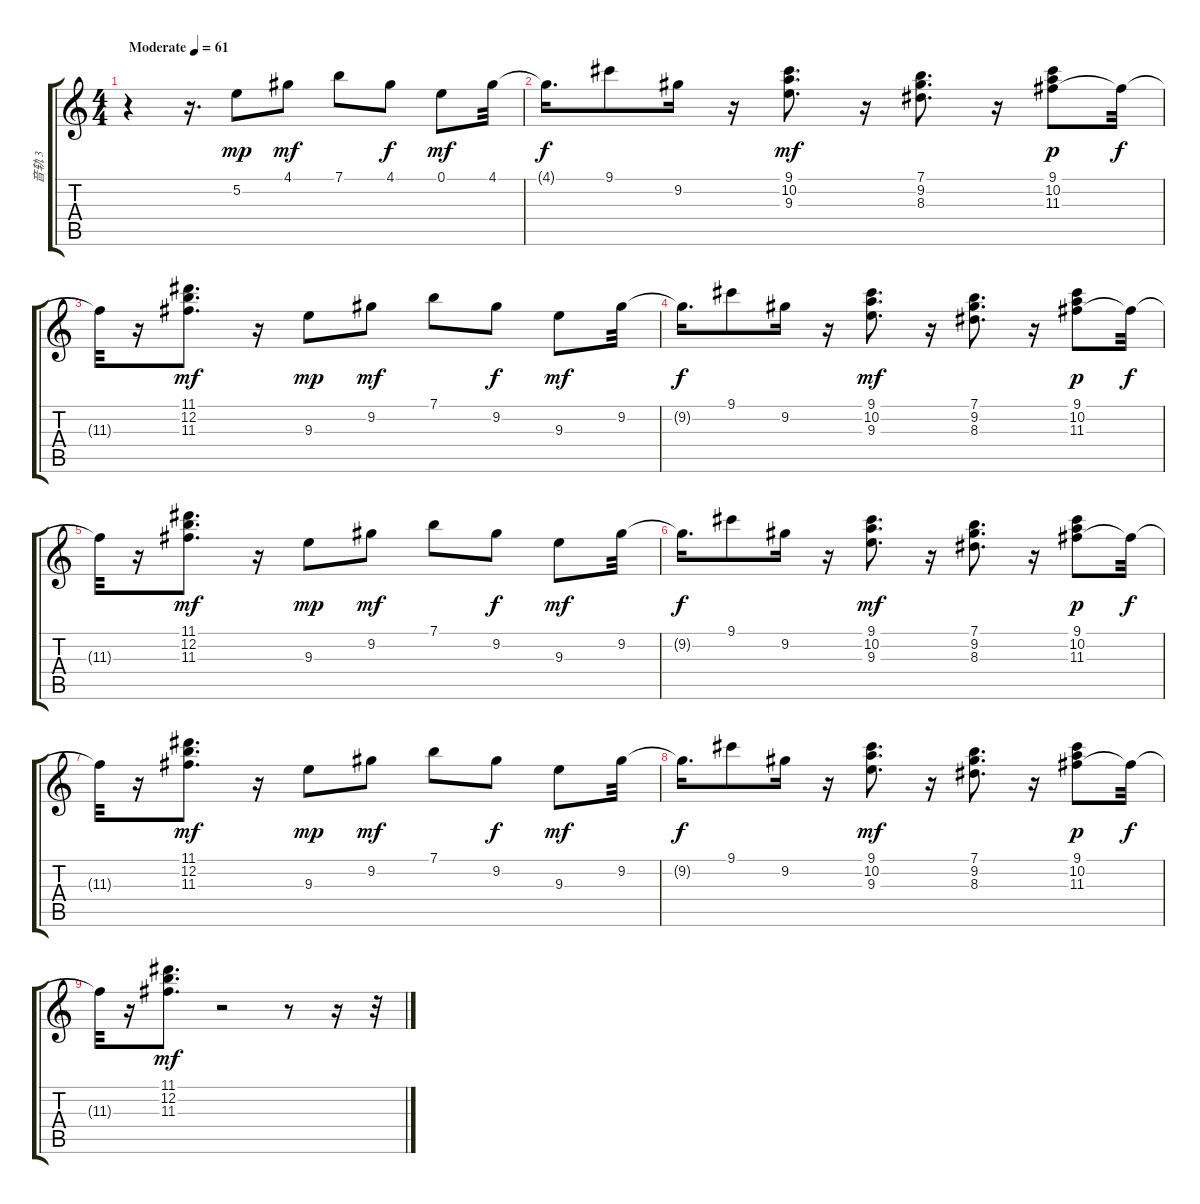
\track ("音轨 3" "音轨 3") {instrument electricguitarclean}
\staff {score tabs}
\tuning (E4 B3 G3 D3 A2 E2) {hide}
\ts (4 4)
\tempo (61 "Moderate")
\clef g2
\ks c
r.4{dy mp instrument electricguitarclean} r.16{d} 5.2.8 4.1.8{dy mf} 7.1.8 4.1.8{dy f} 0.1.8{dy mf} 4.1.32 |
4.1{t}.16{d dy f} 9.1.8 9.2.16 r.16 (9.1 10.2 9.3).8{d dy mf} r.16 (7.1 9.2 8.3).8{d} r.16 (9.1 10.2 11.3).8{dy p} 11.3{t}.32{dy f} |
11.3{t}.32 r.16 (11.1 12.2 11.3).8{d dy mf} r.16 9.3.8{dy mp} 9.2.8{dy mf} 7.1.8 9.2.8{dy f} 9.3.8{dy mf} 9.2.32 |
9.2{t}.16{d dy f} 9.1.8 9.2.16 r.16 (9.1 10.2 9.3).8{d dy mf} r.16 (7.1 9.2 8.3).8{d} r.16 (9.1 10.2 11.3).8{dy p} 11.3{t}.32{dy f} |
11.3{t}.32 r.16 (11.1 12.2 11.3).8{d dy mf} r.16 9.3.8{dy mp} 9.2.8{dy mf} 7.1.8 9.2.8{dy f} 9.3.8{dy mf} 9.2.32 |
9.2{t}.16{d dy f} 9.1.8 9.2.16 r.16 (9.1 10.2 9.3).8{d dy mf} r.16 (7.1 9.2 8.3).8{d} r.16 (9.1 10.2 11.3).8{dy p} 11.3{t}.32{dy f} |
11.3{t}.32 r.16 (11.1 12.2 11.3).8{d dy mf} r.16 9.3.8{dy mp} 9.2.8{dy mf} 7.1.8 9.2.8{dy f} 9.3.8{dy mf} 9.2.32 |
9.2{t}.16{d dy f} 9.1.8 9.2.16 r.16 (9.1 10.2 9.3).8{d dy mf} r.16 (7.1 9.2 8.3).8{d} r.16 (9.1 10.2 11.3).8{dy p} 11.3{t}.32{dy f} |
11.3{t}.32 r.16 (11.1 12.2 11.3).8{d dy mf} r.2 r.8 r.16 r.32
